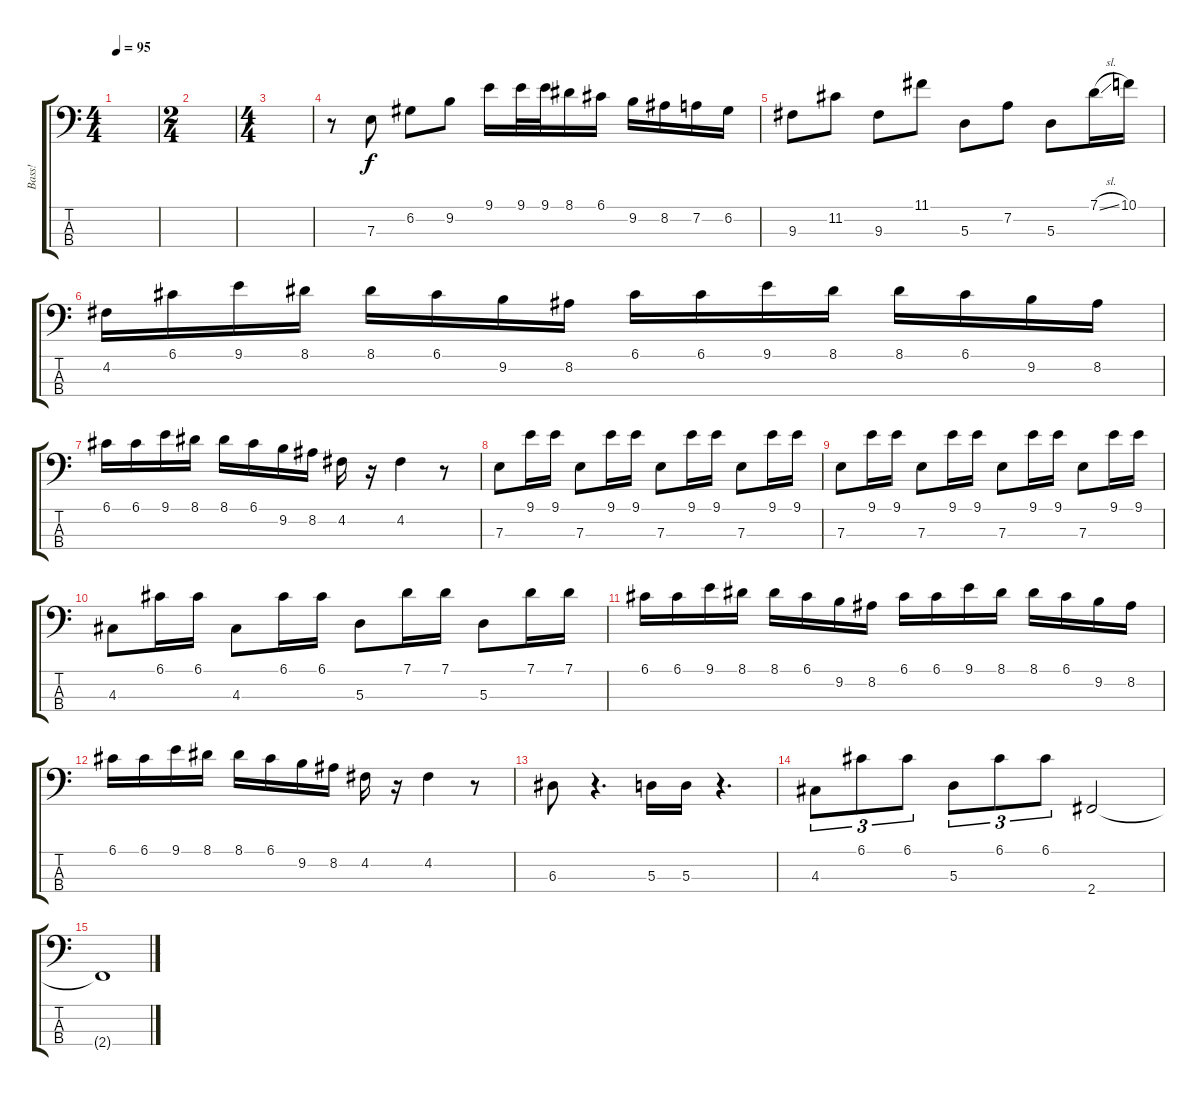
\track ("Bass!" "Bass!") {instrument electricbassfinger}
\staff {score tabs}
\tuning (G2 D2 A1 E1) {hide}
\ts (4 4)
\tempo 95
\clef f4
\ks c
|
\ts (2 4)
|
\ts (4 4)
|
r.8 7.3.8 6.2.8 9.2.8 9.1.16 9.1.32 9.1.32 8.1.16 6.1.16 9.2.16 8.2.16 7.2.16 6.2.16 |
9.3.8 11.2.8 9.3.8 11.1.8 5.3.8 7.2.8 5.3.8 7.1{sl}.16 10.1.16 |
4.2.16 6.1.16 9.1.16 8.1.16 8.1.16 6.1.16 9.2.16 8.2.16 6.1.16 6.1.16 9.1.16 8.1.16 8.1.16 6.1.16 9.2.16 8.2.16 |
6.1.16 6.1.16 9.1.16 8.1.16 8.1.16 6.1.16 9.2.16 8.2.16 4.2.16 r.16 4.2.4 r.8 |
7.3.8 9.1.16 9.1.16 7.3.8 9.1.16 9.1.16 7.3.8 9.1.16 9.1.16 7.3.8 9.1.16 9.1.16 |
7.3.8 9.1.16 9.1.16 7.3.8 9.1.16 9.1.16 7.3.8 9.1.16 9.1.16 7.3.8 9.1.16 9.1.16 |
4.3.8 6.1.16 6.1.16 4.3.8 6.1.16 6.1.16 5.3.8 7.1.16 7.1.16 5.3.8 7.1.16 7.1.16 |
6.1.16 6.1.16 9.1.16 8.1.16 8.1.16 6.1.16 9.2.16 8.2.16 6.1.16 6.1.16 9.1.16 8.1.16 8.1.16 6.1.16 9.2.16 8.2.16 |
6.1.16 6.1.16 9.1.16 8.1.16 8.1.16 6.1.16 9.2.16 8.2.16 4.2.16 r.16 4.2.4 r.8 |
6.3.8 r.4{d} 5.3.16 5.3.16 r.4{d} |
4.3.8{tu (3 2)} 6.1.8{tu (3 2)} 6.1.8{tu (3 2)} 5.3.8{tu (3 2)} 6.1.8{tu (3 2)} 6.1.8{tu (3 2)} 2.4.2 |
2.4{t}.1
